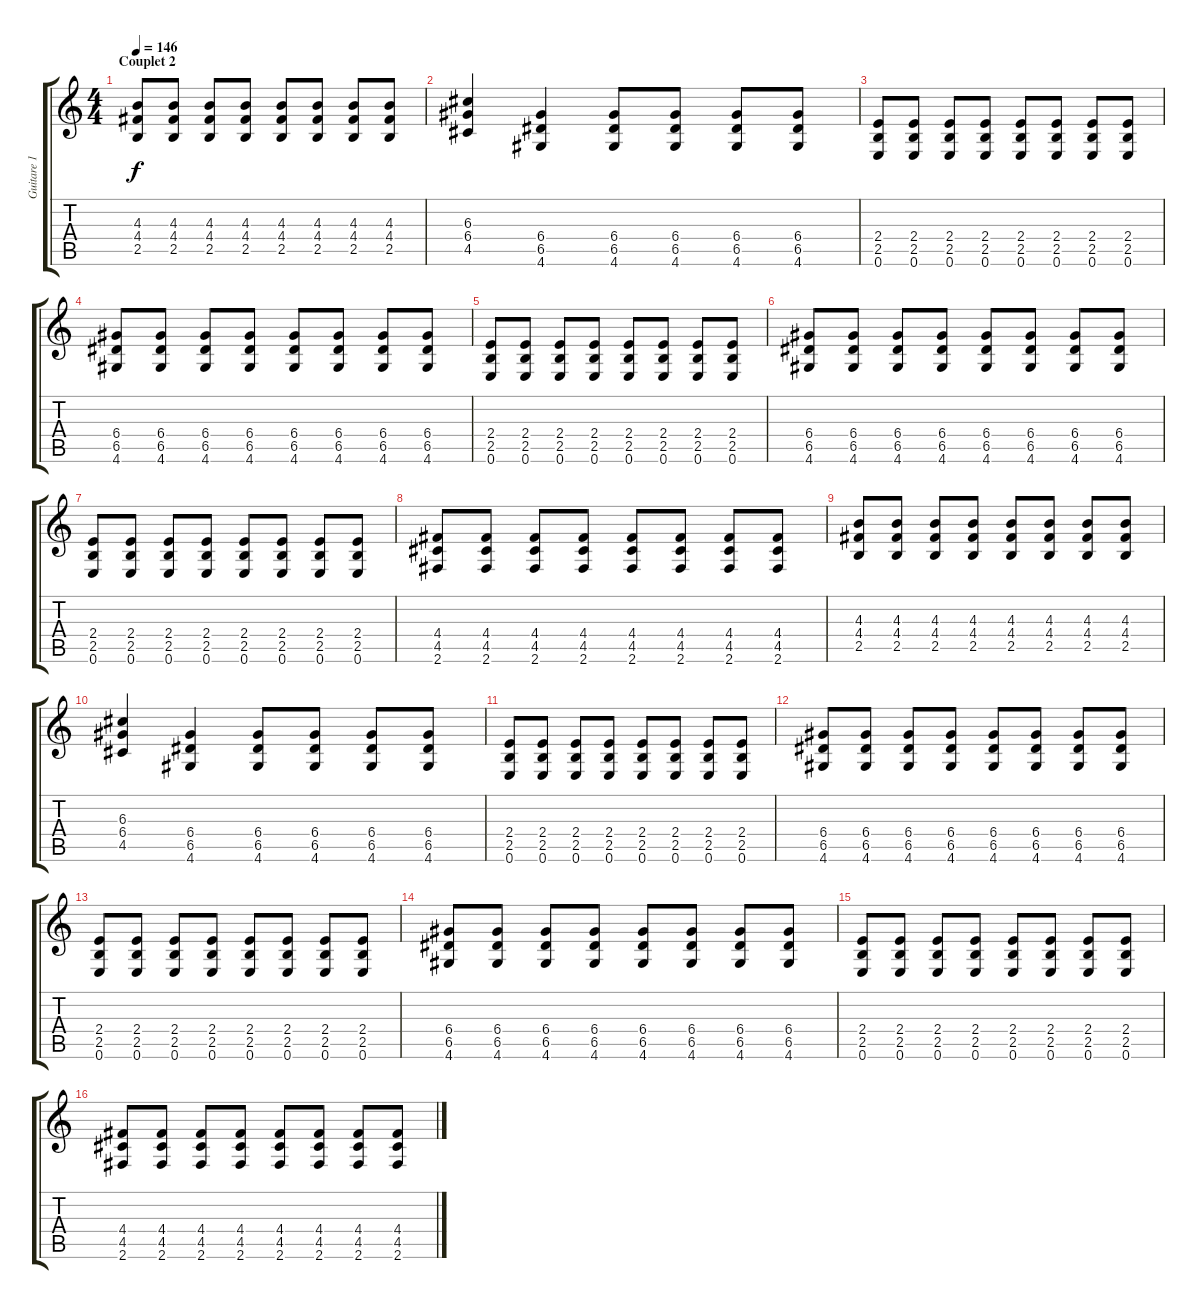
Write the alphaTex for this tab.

\track ("Guitare 1" "Guitare 1") {instrument distortionguitar}
\staff {score tabs}
\tuning (E4 B3 G3 D3 A2 E2) {hide}
\ts (4 4)
\section ("" "Couplet 2")
\tempo 146
\clef g2
\ks c
(4.3 4.4 2.5).8{dy f balance 4} (4.3 4.4 2.5).8 (4.3 4.4 2.5).8 (4.3 4.4 2.5).8 (4.3 4.4 2.5).8 (4.3 4.4 2.5).8 (4.3 4.4 2.5).8 (4.3 4.4 2.5).8 |
(6.3 6.4 4.5).4 (6.4 6.5 4.6).4 (6.4 6.5 4.6).8 (6.4 6.5 4.6).8 (6.4 6.5 4.6).8 (6.4 6.5 4.6).8 |
(2.4 2.5 0.6).8 (2.4 2.5 0.6).8 (2.4 2.5 0.6).8 (2.4 2.5 0.6).8 (2.4 2.5 0.6).8 (2.4 2.5 0.6).8 (2.4 2.5 0.6).8 (2.4 2.5 0.6).8 |
(6.4 6.5 4.6).8 (6.4 6.5 4.6).8 (6.4 6.5 4.6).8 (6.4 6.5 4.6).8 (6.4 6.5 4.6).8 (6.4 6.5 4.6).8 (6.4 6.5 4.6).8 (6.4 6.5 4.6).8 |
(2.4 2.5 0.6).8 (2.4 2.5 0.6).8 (2.4 2.5 0.6).8 (2.4 2.5 0.6).8 (2.4 2.5 0.6).8 (2.4 2.5 0.6).8 (2.4 2.5 0.6).8 (2.4 2.5 0.6).8 |
(6.4 6.5 4.6).8 (6.4 6.5 4.6).8 (6.4 6.5 4.6).8 (6.4 6.5 4.6).8 (6.4 6.5 4.6).8 (6.4 6.5 4.6).8 (6.4 6.5 4.6).8 (6.4 6.5 4.6).8 |
(2.4 2.5 0.6).8 (2.4 2.5 0.6).8 (2.4 2.5 0.6).8 (2.4 2.5 0.6).8 (2.4 2.5 0.6).8 (2.4 2.5 0.6).8 (2.4 2.5 0.6).8 (2.4 2.5 0.6).8 |
(4.4 4.5 2.6).8 (4.4 4.5 2.6).8 (4.4 4.5 2.6).8 (4.4 4.5 2.6).8 (4.4 4.5 2.6).8 (4.4 4.5 2.6).8 (4.4 4.5 2.6).8 (4.4 4.5 2.6).8 |
(4.3 4.4 2.5).8 (4.3 4.4 2.5).8 (4.3 4.4 2.5).8 (4.3 4.4 2.5).8 (4.3 4.4 2.5).8 (4.3 4.4 2.5).8 (4.3 4.4 2.5).8 (4.3 4.4 2.5).8 |
(6.3 6.4 4.5).4 (6.4 6.5 4.6).4 (6.4 6.5 4.6).8 (6.4 6.5 4.6).8 (6.4 6.5 4.6).8 (6.4 6.5 4.6).8 |
(2.4 2.5 0.6).8 (2.4 2.5 0.6).8 (2.4 2.5 0.6).8 (2.4 2.5 0.6).8 (2.4 2.5 0.6).8 (2.4 2.5 0.6).8 (2.4 2.5 0.6).8 (2.4 2.5 0.6).8 |
(6.4 6.5 4.6).8 (6.4 6.5 4.6).8 (6.4 6.5 4.6).8 (6.4 6.5 4.6).8 (6.4 6.5 4.6).8 (6.4 6.5 4.6).8 (6.4 6.5 4.6).8 (6.4 6.5 4.6).8 |
(2.4 2.5 0.6).8 (2.4 2.5 0.6).8 (2.4 2.5 0.6).8 (2.4 2.5 0.6).8 (2.4 2.5 0.6).8 (2.4 2.5 0.6).8 (2.4 2.5 0.6).8 (2.4 2.5 0.6).8 |
(6.4 6.5 4.6).8 (6.4 6.5 4.6).8 (6.4 6.5 4.6).8 (6.4 6.5 4.6).8 (6.4 6.5 4.6).8 (6.4 6.5 4.6).8 (6.4 6.5 4.6).8 (6.4 6.5 4.6).8 |
(2.4 2.5 0.6).8 (2.4 2.5 0.6).8 (2.4 2.5 0.6).8 (2.4 2.5 0.6).8 (2.4 2.5 0.6).8 (2.4 2.5 0.6).8 (2.4 2.5 0.6).8 (2.4 2.5 0.6).8 |
(4.4 4.5 2.6).8 (4.4 4.5 2.6).8 (4.4 4.5 2.6).8 (4.4 4.5 2.6).8 (4.4 4.5 2.6).8 (4.4 4.5 2.6).8 (4.4 4.5 2.6).8 (4.4 4.5 2.6).8
